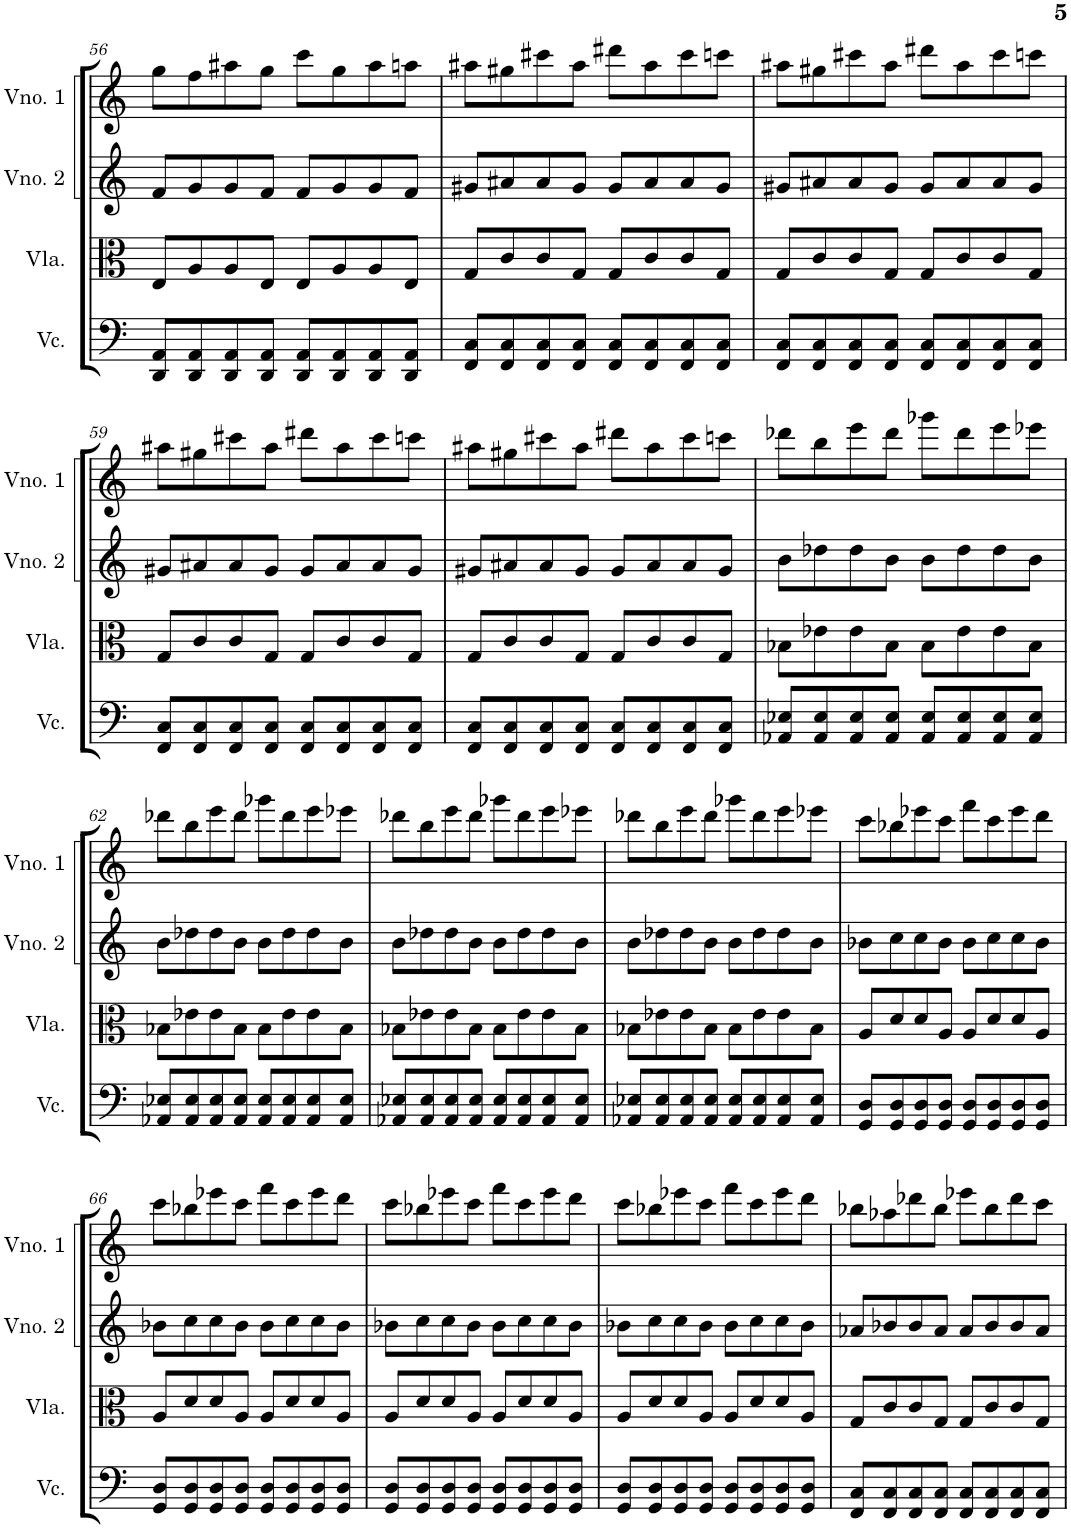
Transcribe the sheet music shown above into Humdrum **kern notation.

**kern	**kern	**kern	**kern
*part4	*part3	*part2	*part1
*staff4	*staff3	*staff2	*staff1
*I"Violoncelo	*I"Viola	*I"Violino 2	*I"Violino 1
*I'Vc.	*I'Vla.	*I'Vno. 2	*I'Vno. 1
!!LO:PB:g=z
*clefF4	*clefC3	*clefG2	*clefG2
*k[]	*k[]	*k[]	*k[]
*M4/4	*M4/4	*M4/4	*M4/4
=56	=56	=56	=56
8DD/ 8AA/L	8E/L	8f/L	8gg\L
8DD/ 8AA/	8A/	8g/	8ff\
8DD/ 8AA/	8A/	8g/	8aa#X\
8DD/ 8AA/J	8E/J	8f/J	8gg\J
8DD/ 8AA/L	8E/L	8f/L	8ccc\L
8DD/ 8AA/	8A/	8g/	8gg\
8DD/ 8AA/	8A/	8g/	8aa#\
8DD/ 8AA/J	8E/J	8f/J	8aan\J
=57	=57	=57	=57
8FF/ 8C/L	8G/L	8g#X/L	8aa#X\L
8FF/ 8C/	8c/	8a#X/	8gg#X\
8FF/ 8C/	8c/	8a#/	8ccc#X\
8FF/ 8C/J	8G/J	8g#/J	8aa#\J
8FF/ 8C/L	8G/L	8g#/L	8ddd#X\L
8FF/ 8C/	8c/	8a#/	8aa#\
8FF/ 8C/	8c/	8a#/	8ccc#\
8FF/ 8C/J	8G/J	8g#/J	8cccn\J
=58	=58	=58	=58
8FF/ 8C/L	8G/L	8g#X/L	8aa#X\L
8FF/ 8C/	8c/	8a#X/	8gg#X\
8FF/ 8C/	8c/	8a#/	8ccc#X\
8FF/ 8C/J	8G/J	8g#/J	8aa#\J
8FF/ 8C/L	8G/L	8g#/L	8ddd#X\L
8FF/ 8C/	8c/	8a#/	8aa#\
8FF/ 8C/	8c/	8a#/	8ccc#\
8FF/ 8C/J	8G/J	8g#/J	8cccn\J
!!LO:LB:g=z
=59	=59	=59	=59
8FF/ 8C/L	8G/L	8g#X/L	8aa#X\L
8FF/ 8C/	8c/	8a#X/	8gg#X\
8FF/ 8C/	8c/	8a#/	8ccc#X\
8FF/ 8C/J	8G/J	8g#/J	8aa#\J
8FF/ 8C/L	8G/L	8g#/L	8ddd#X\L
8FF/ 8C/	8c/	8a#/	8aa#\
8FF/ 8C/	8c/	8a#/	8ccc#\
8FF/ 8C/J	8G/J	8g#/J	8cccn\J
=60	=60	=60	=60
8FF/ 8C/L	8G/L	8g#X/L	8aa#X\L
8FF/ 8C/	8c/	8a#X/	8gg#X\
8FF/ 8C/	8c/	8a#/	8ccc#X\
8FF/ 8C/J	8G/J	8g#/J	8aa#\J
8FF/ 8C/L	8G/L	8g#/L	8ddd#X\L
8FF/ 8C/	8c/	8a#/	8aa#\
8FF/ 8C/	8c/	8a#/	8ccc#\
8FF/ 8C/J	8G/J	8g#/J	8cccn\J
=61	=61	=61	=61
8AA-X/ 8E-X/L	8B-X\L	8b\L	8ddd-X\L
8AA-/ 8E-/	8e-X\	8dd-X\	8bb\
8AA-/ 8E-/	8e-\	8dd-\	8eee\
8AA-/ 8E-/J	8B-\J	8b\J	8ddd-\J
8AA-/ 8E-/L	8B-\L	8b\L	8ggg-X\L
8AA-/ 8E-/	8e-\	8dd-\	8ddd-\
8AA-/ 8E-/	8e-\	8dd-\	8eee\
8AA-/ 8E-/J	8B-\J	8b\J	8eee-X\J
!!LO:LB:g=z
=62	=62	=62	=62
8AA-X/ 8E-X/L	8B-X\L	8b\L	8ddd-X\L
8AA-/ 8E-/	8e-X\	8dd-X\	8bb\
8AA-/ 8E-/	8e-\	8dd-\	8eee\
8AA-/ 8E-/J	8B-\J	8b\J	8ddd-\J
8AA-/ 8E-/L	8B-\L	8b\L	8ggg-X\L
8AA-/ 8E-/	8e-\	8dd-\	8ddd-\
8AA-/ 8E-/	8e-\	8dd-\	8eee\
8AA-/ 8E-/J	8B-\J	8b\J	8eee-X\J
=63	=63	=63	=63
8AA-X/ 8E-X/L	8B-X\L	8b\L	8ddd-X\L
8AA-/ 8E-/	8e-X\	8dd-X\	8bb\
8AA-/ 8E-/	8e-\	8dd-\	8eee\
8AA-/ 8E-/J	8B-\J	8b\J	8ddd-\J
8AA-/ 8E-/L	8B-\L	8b\L	8ggg-X\L
8AA-/ 8E-/	8e-\	8dd-\	8ddd-\
8AA-/ 8E-/	8e-\	8dd-\	8eee\
8AA-/ 8E-/J	8B-\J	8b\J	8eee-X\J
=64	=64	=64	=64
8AA-X/ 8E-X/L	8B-X\L	8b\L	8ddd-X\L
8AA-/ 8E-/	8e-X\	8dd-X\	8bb\
8AA-/ 8E-/	8e-\	8dd-\	8eee\
8AA-/ 8E-/J	8B-\J	8b\J	8ddd-\J
8AA-/ 8E-/L	8B-\L	8b\L	8ggg-X\L
8AA-/ 8E-/	8e-\	8dd-\	8ddd-\
8AA-/ 8E-/	8e-\	8dd-\	8eee\
8AA-/ 8E-/J	8B-\J	8b\J	8eee-X\J
=65	=65	=65	=65
8GG/ 8D/L	8A/L	8b-X\L	8ccc\L
8GG/ 8D/	8d/	8cc\	8bb-X\
8GG/ 8D/	8d/	8cc\	8eee-X\
8GG/ 8D/J	8A/J	8b-\J	8ccc\J
8GG/ 8D/L	8A/L	8b-\L	8fff\L
8GG/ 8D/	8d/	8cc\	8ccc\
8GG/ 8D/	8d/	8cc\	8eee-\
8GG/ 8D/J	8A/J	8b-\J	8ddd\J
!!LO:LB:g=z
=66	=66	=66	=66
8GG/ 8D/L	8A/L	8b-X\L	8ccc\L
8GG/ 8D/	8d/	8cc\	8bb-X\
8GG/ 8D/	8d/	8cc\	8eee-X\
8GG/ 8D/J	8A/J	8b-\J	8ccc\J
8GG/ 8D/L	8A/L	8b-\L	8fff\L
8GG/ 8D/	8d/	8cc\	8ccc\
8GG/ 8D/	8d/	8cc\	8eee-\
8GG/ 8D/J	8A/J	8b-\J	8ddd\J
=67	=67	=67	=67
8GG/ 8D/L	8A/L	8b-X\L	8ccc\L
8GG/ 8D/	8d/	8cc\	8bb-X\
8GG/ 8D/	8d/	8cc\	8eee-X\
8GG/ 8D/J	8A/J	8b-\J	8ccc\J
8GG/ 8D/L	8A/L	8b-\L	8fff\L
8GG/ 8D/	8d/	8cc\	8ccc\
8GG/ 8D/	8d/	8cc\	8eee-\
8GG/ 8D/J	8A/J	8b-\J	8ddd\J
=68	=68	=68	=68
8GG/ 8D/L	8A/L	8b-X\L	8ccc\L
8GG/ 8D/	8d/	8cc\	8bb-X\
8GG/ 8D/	8d/	8cc\	8eee-X\
8GG/ 8D/J	8A/J	8b-\J	8ccc\J
8GG/ 8D/L	8A/L	8b-\L	8fff\L
8GG/ 8D/	8d/	8cc\	8ccc\
8GG/ 8D/	8d/	8cc\	8eee-\
8GG/ 8D/J	8A/J	8b-\J	8ddd\J
=69	=69	=69	=69
8FF/ 8C/L	8G/L	8a-X/L	8bb-X\L
8FF/ 8C/	8c/	8b-X/	8aa-X\
8FF/ 8C/	8c/	8b-/	8ddd-X\
8FF/ 8C/J	8G/J	8a-/J	8bb-\J
8FF/ 8C/L	8G/L	8a-/L	8eee-X\L
8FF/ 8C/	8c/	8b-/	8bb-\
8FF/ 8C/	8c/	8b-/	8ddd-\
8FF/ 8C/J	8G/J	8a-/J	8ccc\J
=	=	=	=
*-	*-	*-	*-
